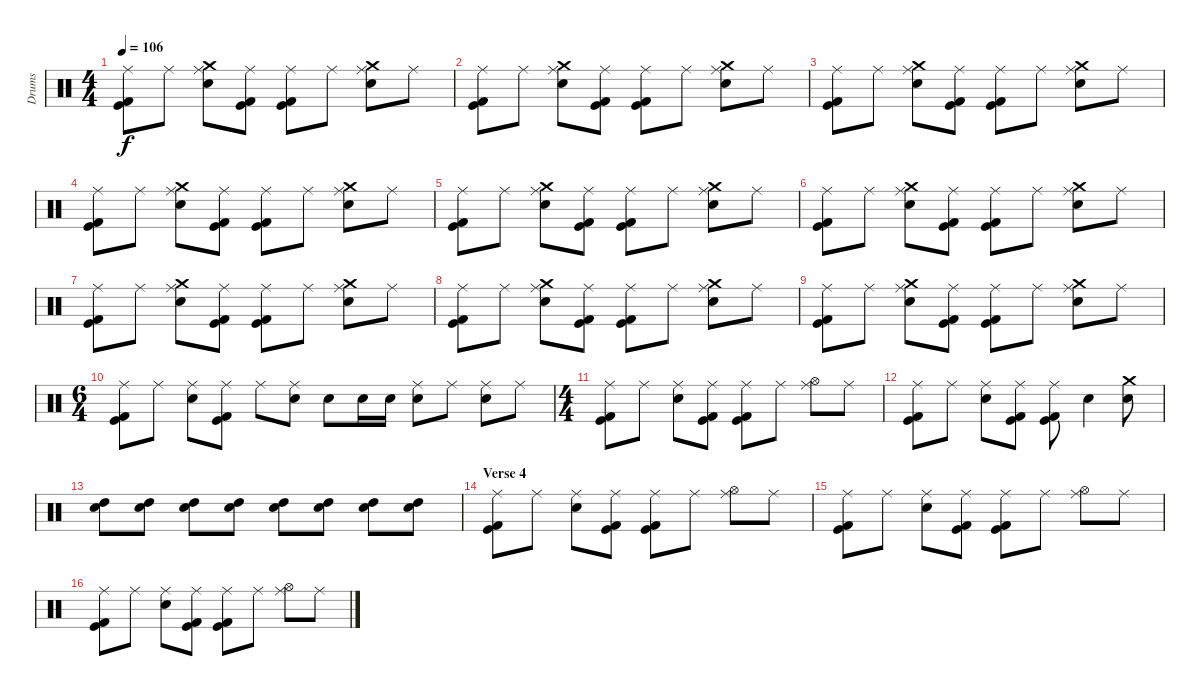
\track ("Drums" "Drums") {instrument percussion}
\staff {score}
\articulation defaults
\ts (4 4)
\tempo 106
\clef neutral
\ks c
("Ride (middle)" "Kick (hit)" "Kick (hit) 2").8{dy f} "Ride (middle)".8 ("Ride (middle)" "Snare (hit) 2" "Crash medium (hit)").8 ("Ride (middle)" "Kick (hit)" "Kick (hit) 2").8 ("Ride (middle)" "Kick (hit)" "Kick (hit) 2").8 "Ride (middle)".8 ("Ride (middle)" "Snare (hit) 2" "Crash medium (hit)").8 "Ride (middle)".8 |
("Ride (middle)" "Kick (hit)" "Kick (hit) 2").8 "Ride (middle)".8 ("Ride (middle)" "Snare (hit) 2" "Crash medium (hit)").8 ("Ride (middle)" "Kick (hit)" "Kick (hit) 2").8 ("Ride (middle)" "Kick (hit)" "Kick (hit) 2").8 "Ride (middle)".8 ("Ride (middle)" "Snare (hit) 2" "Crash medium (hit)").8 "Ride (middle)".8 |
("Ride (middle)" "Kick (hit)" "Kick (hit) 2").8 "Ride (middle)".8 ("Ride (middle)" "Snare (hit) 2" "Crash medium (hit)").8 ("Ride (middle)" "Kick (hit)" "Kick (hit) 2").8 ("Ride (middle)" "Kick (hit)" "Kick (hit) 2").8 "Ride (middle)".8 ("Ride (middle)" "Snare (hit) 2" "Crash medium (hit)").8 "Ride (middle)".8 |
("Ride (middle)" "Kick (hit)" "Kick (hit) 2").8 "Ride (middle)".8 ("Ride (middle)" "Snare (hit) 2" "Crash medium (hit)").8 ("Ride (middle)" "Kick (hit)" "Kick (hit) 2").8 ("Ride (middle)" "Kick (hit)" "Kick (hit) 2").8 "Ride (middle)".8 ("Ride (middle)" "Snare (hit) 2" "Crash medium (hit)").8 "Ride (middle)".8 |
("Ride (middle)" "Kick (hit)" "Kick (hit) 2").8 "Ride (middle)".8 ("Ride (middle)" "Snare (hit) 2" "Crash medium (hit)").8 ("Ride (middle)" "Kick (hit)" "Kick (hit) 2").8 ("Ride (middle)" "Kick (hit)" "Kick (hit) 2").8 "Ride (middle)".8 ("Ride (middle)" "Snare (hit) 2" "Crash medium (hit)").8 "Ride (middle)".8 |
("Ride (middle)" "Kick (hit)" "Kick (hit) 2").8 "Ride (middle)".8 ("Ride (middle)" "Snare (hit) 2" "Crash medium (hit)").8 ("Ride (middle)" "Kick (hit)" "Kick (hit) 2").8 ("Ride (middle)" "Kick (hit)" "Kick (hit) 2").8 "Ride (middle)".8 ("Ride (middle)" "Snare (hit) 2" "Crash medium (hit)").8 "Ride (middle)".8 |
("Ride (middle)" "Kick (hit)" "Kick (hit) 2").8 "Ride (middle)".8 ("Ride (middle)" "Snare (hit) 2" "Crash medium (hit)").8 ("Ride (middle)" "Kick (hit)" "Kick (hit) 2").8 ("Ride (middle)" "Kick (hit)" "Kick (hit) 2").8 "Ride (middle)".8 ("Ride (middle)" "Snare (hit) 2" "Crash medium (hit)").8 "Ride (middle)".8 |
("Ride (middle)" "Kick (hit)" "Kick (hit) 2").8 "Ride (middle)".8 ("Ride (middle)" "Snare (hit) 2" "Crash medium (hit)").8 ("Ride (middle)" "Kick (hit)" "Kick (hit) 2").8 ("Ride (middle)" "Kick (hit)" "Kick (hit) 2").8 "Ride (middle)".8 ("Ride (middle)" "Snare (hit) 2" "Crash medium (hit)").8 "Ride (middle)".8 |
("Ride (middle)" "Kick (hit)" "Kick (hit) 2").8 "Ride (middle)".8 ("Ride (middle)" "Snare (hit) 2" "Crash medium (hit)").8 ("Ride (middle)" "Kick (hit)" "Kick (hit) 2").8 ("Ride (middle)" "Kick (hit)" "Kick (hit) 2").8 "Ride (middle)".8 ("Ride (middle)" "Snare (hit) 2" "Crash medium (hit)").8 "Ride (middle)".8 |
\ts (6 4)
("Ride (middle)" "Kick (hit)" "Kick (hit) 2").8 "Ride (middle)".8 ("Ride (middle)" "Snare (hit) 2").8 ("Ride (middle)" "Kick (hit)" "Kick (hit) 2").8 "Ride (middle)".8 ("Ride (middle)" "Snare (hit) 2").8 "Snare (hit) 2".8 "Snare (hit) 2".16 "Snare (hit) 2".16 ("Ride (middle)" "Snare (hit) 2").8 "Ride (middle)".8 ("Ride (middle)" "Snare (hit) 2").8 "Ride (middle)".8 |
\ts (4 4)
("Ride (middle)" "Kick (hit)" "Kick (hit) 2").8 "Ride (middle)".8 ("Ride (middle)" "Snare (hit) 2").8 ("Ride (middle)" "Kick (hit)" "Kick (hit) 2").8 ("Ride (middle)" "Kick (hit)" "Kick (hit) 2").8 "Ride (middle)".8 ("Ride (middle)" "Hi-Hat (open)").8 "Ride (middle)".8 |
("Ride (middle)" "Kick (hit)" "Kick (hit) 2").8 "Ride (middle)".8 ("Ride (middle)" "Snare (hit) 2").8 ("Ride (middle)" "Kick (hit)" "Kick (hit) 2").8 ("Ride (middle)" "Kick (hit)" "Kick (hit) 2").8 "Snare (hit) 2".4 ("Crash medium (hit)" "Snare (hit) 2").8 |
("High Tom (hit)" "Snare (hit) 2").8 ("High Tom (hit)" "Snare (hit) 2").8 ("High Tom (hit)" "Snare (hit) 2").8 ("High Tom (hit)" "Snare (hit) 2").8 ("High Tom (hit)" "Snare (hit) 2").8 ("High Tom (hit)" "Snare (hit) 2").8 ("High Tom (hit)" "Snare (hit) 2").8 ("High Tom (hit)" "Snare (hit) 2").8 |
\section ("" "Verse 4")
("Ride (middle)" "Kick (hit)" "Kick (hit) 2").8 "Ride (middle)".8 ("Ride (middle)" "Snare (hit) 2").8 ("Ride (middle)" "Kick (hit)" "Kick (hit) 2").8 ("Ride (middle)" "Kick (hit)" "Kick (hit) 2").8 "Ride (middle)".8 ("Ride (middle)" "Hi-Hat (open)").8 "Ride (middle)".8 |
("Ride (middle)" "Kick (hit)" "Kick (hit) 2").8 "Ride (middle)".8 ("Ride (middle)" "Snare (hit) 2").8 ("Ride (middle)" "Kick (hit)" "Kick (hit) 2").8 ("Ride (middle)" "Kick (hit)" "Kick (hit) 2").8 "Ride (middle)".8 ("Ride (middle)" "Hi-Hat (open)").8 "Ride (middle)".8 |
("Ride (middle)" "Kick (hit)" "Kick (hit) 2").8 "Ride (middle)".8 ("Ride (middle)" "Snare (hit) 2").8 ("Ride (middle)" "Kick (hit)" "Kick (hit) 2").8 ("Ride (middle)" "Kick (hit)" "Kick (hit) 2").8 "Ride (middle)".8 ("Ride (middle)" "Hi-Hat (open)").8 "Ride (middle)".8
